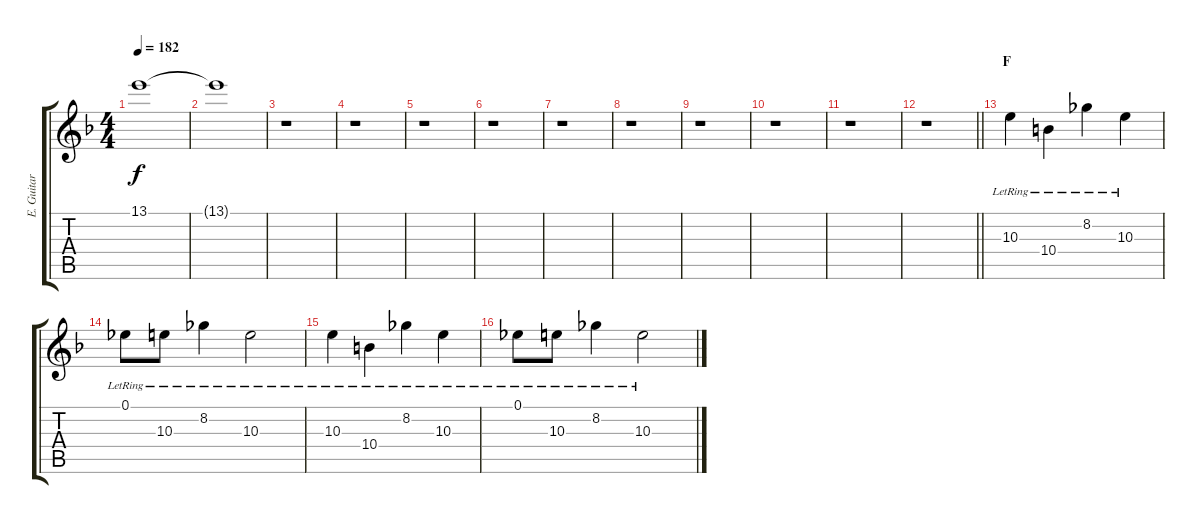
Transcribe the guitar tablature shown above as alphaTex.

\track ("E. Guitar III" "E. Guitar ") {instrument electricguitarclean}
\staff {score tabs}
\tuning (Eb4 Bb3 Gb3 Db3 Ab2 Eb2) {hide}
\ts (4 4)
\tempo 182
\clef g2
\ks f
13.1{t}.1{dy f} |
13.1{t}.1 |
r.1 |
r.1 |
r.1 |
r.1 |
r.1 |
r.1 |
r.1 |
r.1 |
r.1 |
\barLineRight lightlight
r.1 |
\section ("" "F")
10.3{lr}.4{instrument electricguitarclean} 10.4{lr}.4 8.2{lr}.4 10.3{lr}.4 |
0.1{lr}.8 10.3{lr}.8 8.2{lr}.4 10.3{lr}.2 |
10.3{lr}.4 10.4{lr}.4 8.2{lr}.4 10.3{lr}.4 |
0.1{lr}.8 10.3{lr}.8 8.2{lr}.4 10.3{lr}.2
